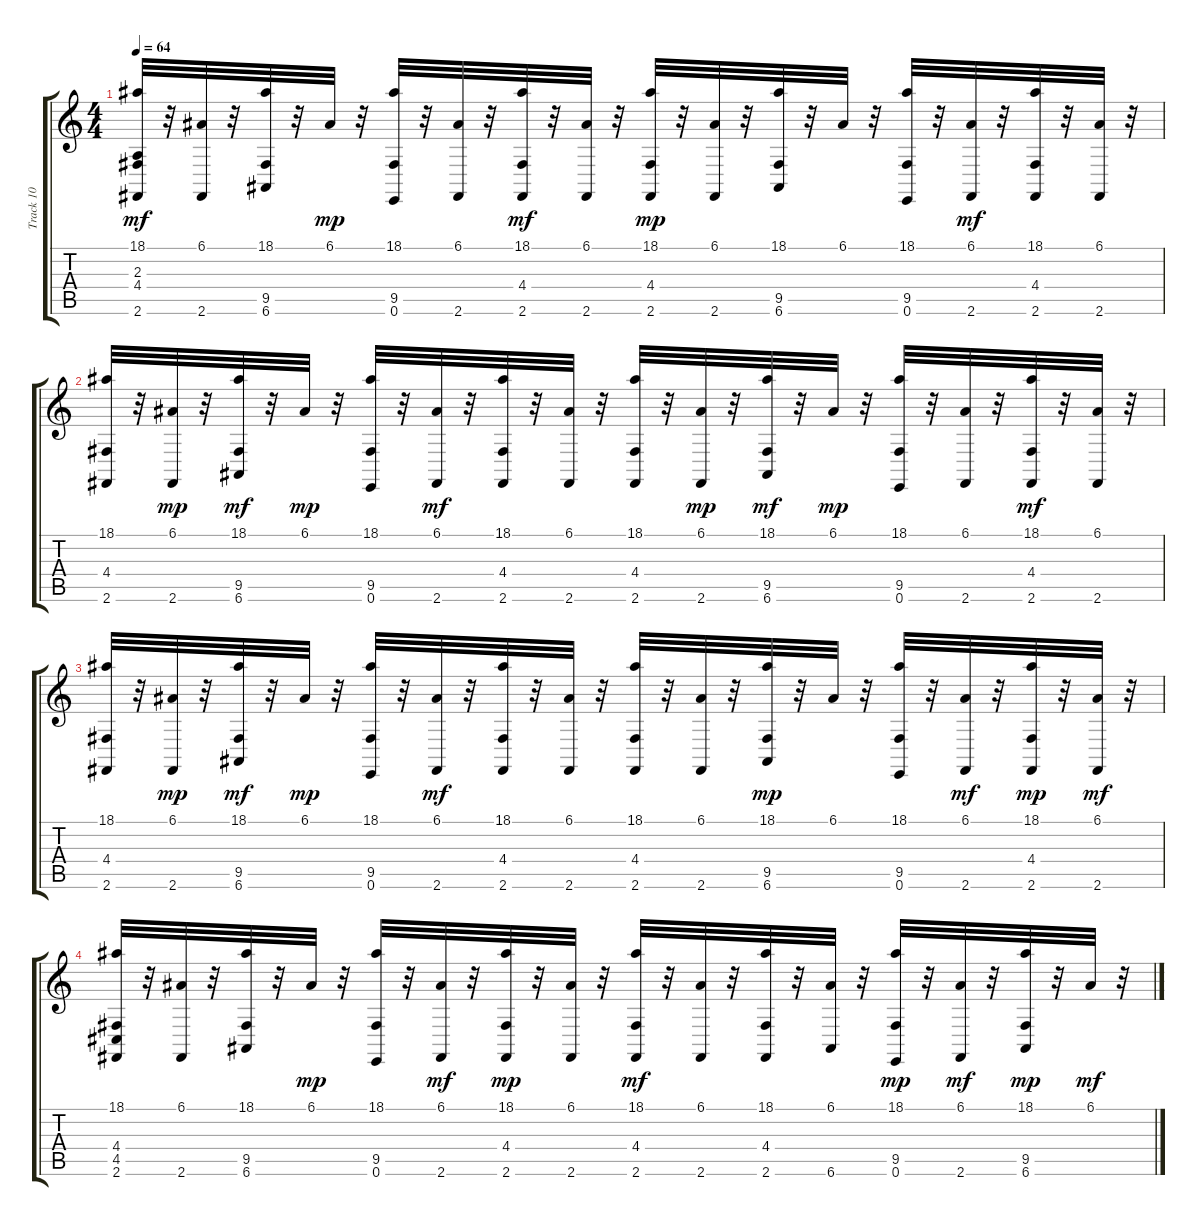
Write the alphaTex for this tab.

\track ("Track 10" "Track 10") {instrument acousticgrandpiano}
\staff {score tabs}
\tuning (E4 B3 G3 D3 A2 E2) {hide}
\ts (4 4)
\tempo 64
\clef g2
\ks c
(18.1 2.3 4.4 2.6).32{dy mf} r.32 (6.1 2.6).32 r.32 (18.1 9.5 6.6).32 r.32 6.1.32{dy mp} r.32 (18.1 9.5 0.6).32 r.32 (6.1 2.6).32 r.32 (18.1 4.4 2.6).32{dy mf} r.32 (6.1 2.6).32 r.32 (18.1 4.4 2.6).32{dy mp} r.32 (6.1 2.6).32 r.32 (18.1 9.5 6.6).32 r.32 6.1.32 r.32 (18.1 9.5 0.6).32 r.32 (6.1 2.6).32{dy mf} r.32 (18.1 4.4 2.6).32 r.32 (6.1 2.6).32 r.32 |
(18.1 4.4 2.6).32 r.32 (6.1 2.6).32{dy mp} r.32 (18.1 9.5 6.6).32{dy mf} r.32 6.1.32{dy mp} r.32 (18.1 9.5 0.6).32 r.32 (6.1 2.6).32{dy mf} r.32 (18.1 4.4 2.6).32 r.32 (6.1 2.6).32 r.32 (18.1 4.4 2.6).32 r.32 (6.1 2.6).32{dy mp} r.32 (18.1 9.5 6.6).32{dy mf} r.32 6.1.32{dy mp} r.32 (18.1 9.5 0.6).32 r.32 (6.1 2.6).32 r.32 (18.1 4.4 2.6).32{dy mf} r.32 (6.1 2.6).32 r.32 |
(18.1 4.4 2.6).32 r.32 (6.1 2.6).32{dy mp} r.32 (18.1 9.5 6.6).32{dy mf} r.32 6.1.32{dy mp} r.32 (18.1 9.5 0.6).32 r.32 (6.1 2.6).32{dy mf} r.32 (18.1 4.4 2.6).32 r.32 (6.1 2.6).32 r.32 (18.1 4.4 2.6).32 r.32 (6.1 2.6).32 r.32 (18.1 9.5 6.6).32{dy mp} r.32 6.1.32 r.32 (18.1 9.5 0.6).32 r.32 (6.1 2.6).32{dy mf} r.32 (18.1 4.4 2.6).32{dy mp} r.32 (6.1 2.6).32{dy mf} r.32 |
(18.1 4.4 4.5 2.6).32 r.32 (6.1 2.6).32 r.32 (18.1 9.5 6.6).32 r.32 6.1.32{dy mp} r.32 (18.1 9.5 0.6).32 r.32 (6.1 2.6).32{dy mf} r.32 (18.1 4.4 2.6).32{dy mp} r.32 (6.1 2.6).32 r.32 (18.1 4.4 2.6).32{dy mf} r.32 (6.1 2.6).32 r.32 (18.1 4.4 2.6).32 r.32 (6.1 6.6).32 r.32 (18.1 9.5 0.6).32{dy mp} r.32 (6.1 2.6).32{dy mf} r.32 (18.1 9.5 6.6).32{dy mp} r.32 6.1.32{dy mf} r.32
